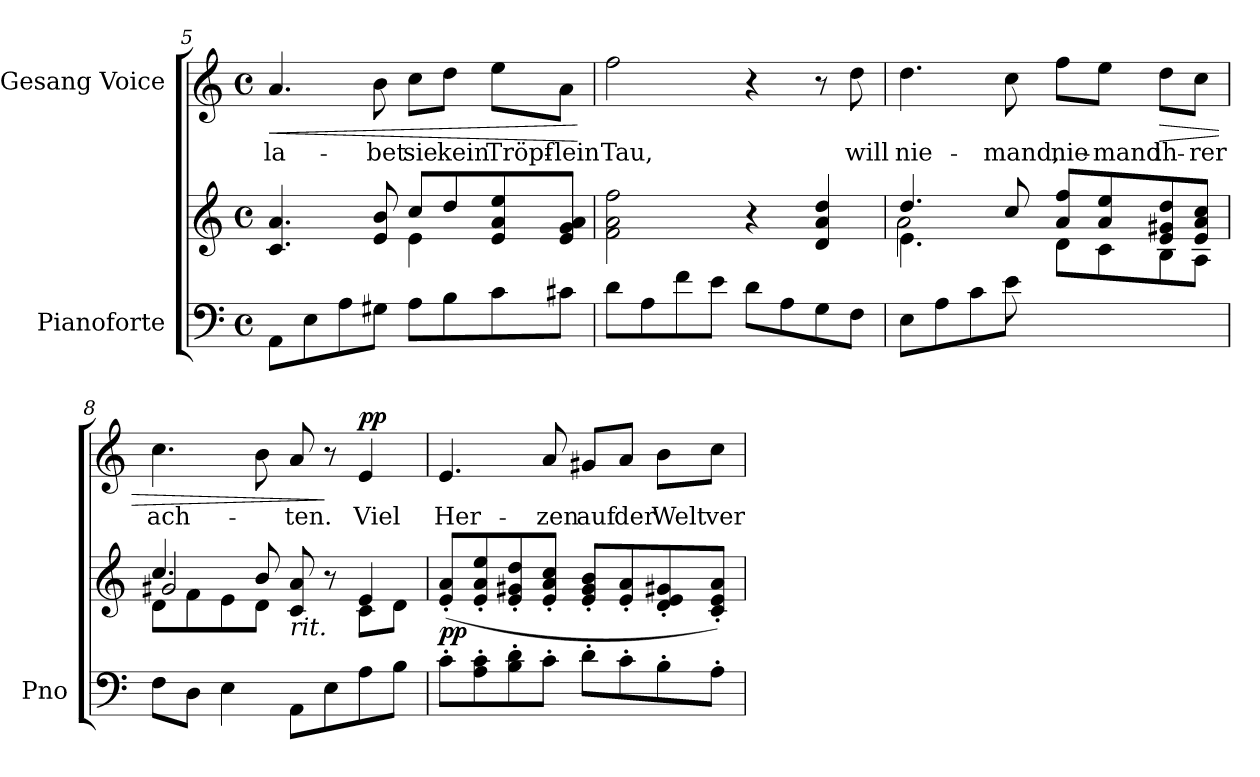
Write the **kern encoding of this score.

**kern	**kern	**dynam	**kern	**text	**dynam
*part2	*part2	*part2	*part1	*part1	*part1
*staff3	*staff2	*staff2/3	*staff1	*staff1	*staff1
*I"Pianoforte	*	*	*I"Gesang Voice	*	*
*I'Pno	*	*	*	*	*
*clefF4	*clefG2	*	*clefG2	*	*
*k[]	*k[]	*	*k[]	*	*
*M4/4	*M4/4	*	*M4/4	*	*
*met(c)	*met(c)	*	*met(c)	*	*
=5	=5	=5	=5	=5	=5
*	*^	*	*	*	*
!	!	!	!	!	!	!LO:HP:b
8AA\L	4.c/ 4.a/	2ryy	.	4.a/	la-	<
8E\	.	.	.	.	.	.
8A\	.	.	.	.	.	.
8G#X\J	8e/ 8b/	.	.	8b\	-bet	.
8A\L	8cc/L	4e\	.	8cc\L	sie	.
8B\	8dd/	.	.	8dd\J	kein	.
8c\	8e/ 8a/ 8ee/	4ryy	.	8ee\L	Tröpf-	.
8c#X\J	8e/ 8g/ 8a/J	.	.	8a\J	-lein	.
*	*v	*v	*	*	*	*
.	.	.	.	.	[
=6	=6	=6	=6	=6	=6
8d\L	2f\ 2a\ 2ff\	.	2ff\	Tau,	.
8A\	.	.	.	.	.
8f\	.	.	.	.	.
8e\J	.	.	.	.	.
8d\L	4r	.	4r	.	.
8A\	.	.	.	.	.
8G\	4d/ 4a/ 4dd/	.	8r	.	.
8F\J	.	.	8dd\	will	.
=7	=7	=7	=7	=7	=7
*^	*^	*	*	*	*
*	*	*	*^	*	*	*	*
*	*	*	*	*^	*	*	*	*
4.ryy	8E\L	4.dd/	4.e\	2a\	2ryy	.	4.dd\	nie-	.
.	8A\	.	.	.	.	.	.	.	.
.	8c\	.	.	.	.	.	.	.	.
8e\	8e\J	8cc/	2ryy	.	.	.	8cc\	-mand,	.
2ryy	2ryy	8a/ 8ff/L	.	2ryy	8d\L	.	8ff\L	nie-	.
.	.	8a/ 8ee/	.	.	8c\	.	8ee\J	-mand	.
!	!	!	!	!	!	!	!	!	!LO:HP:b
.	.	8e/ 8g#X/ 8dd/	.	.	8B\	.	8dd\L	ih-	>
.	.	8e/ 8a/ 8cc/J	8ryy	.	8A\J	.	8cc\J	-rer	.
*v	*v	*	*	*	*	*	*	*	*
*	*	*	*v	*v	*	*	*	*
=8	=8	=8	=8	=8	=8	=8	=8
8F\L	4.cc/	8d\L	2g#X/	.	4.cc\	ach-	.
8D\J	.	8f\	.	.	.	.	.
4E\	.	8e\	.	.	.	.	.
.	8b/	8d\J	.	.	8b\	.	.
!	!LO:TX:b:i:t=rit.	!	!	!	!	!	!
8AA\L	8c/ 8a/	4ryy	2ryy	.	8a/	-ten.	.
8E\	8r	.	.	.	8r	.	]
!	!	!	!	!	!	!	!LO:DY:a
8A\	4e/	8c\L	.	.	4e/	Viel	pp
8B\J	.	8d\J	.	.	.	.	.
*	*	*v	*v	*	*	*	*
=9	=9	=9	=9	=9	=9	=9
!	!	!	!LO:DY:b	!	!	!
*	*v	*v	*	*	*	*
8c'\L	(8e/' 8a/'L	pp	4.e/	Her-	.
8A\' 8c\'	8e/' 8a/' 8ee/'	.	.	.	.
8B\' 8d\'	8e/' 8g#X/' 8dd/'	.	.	.	.
8c'\J	8e/' 8a/' 8cc/'J	.	8a/	-zen	.
8d'\L	8e/' 8g#/' 8b/'L	.	8g#X/L	auf	.
8c'\	8e/' 8a/'	.	8a/J	der	.
8B'\	8d/' 8e/' 8g#X/'	.	8b\L	Welt	.
8A'\J	8c/' 8e/' 8a/'J)	.	8cc\J	ver-	.
=	=	=	=	=	=
*-	*-	*-	*-	*-	*-
